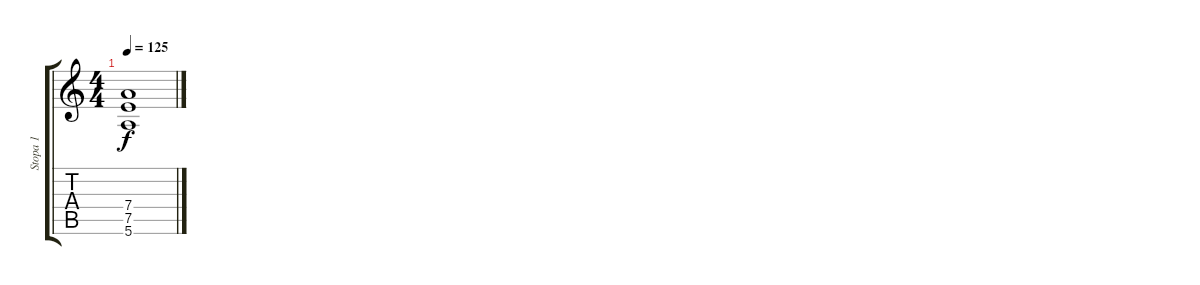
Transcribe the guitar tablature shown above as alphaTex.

\track ("Stopa 1" "Stopa 1") {instrument overdrivenguitar}
\staff {score tabs}
\tuning (E4 B3 G3 D3 A2 E2) {hide}
\ts (4 4)
\tempo 125
\clef g2
\ks c
(7.4 7.5 5.6).1{dy f}
